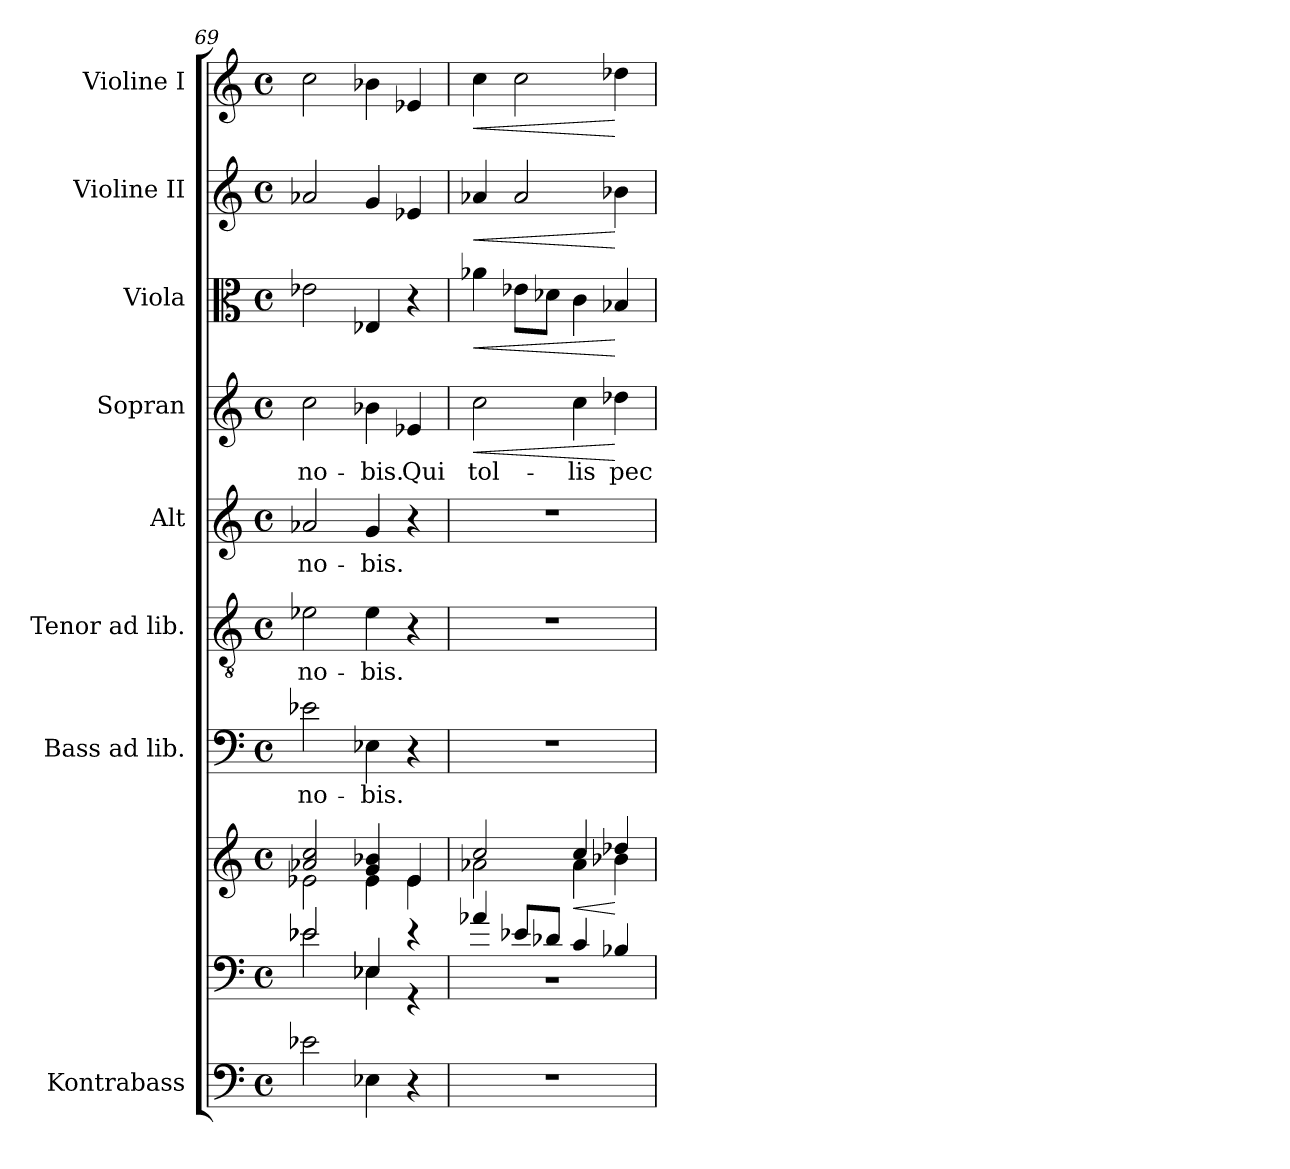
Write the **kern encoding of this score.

**kern	**kern	**kern	**dynam	**kern	**text	**kern	**text	**kern	**text	**kern	**text	**dynam	**kern	**dynam	**kern	**dynam	**kern	**dynam
*part9	*part8	*part8	*part8	*part7	*part7	*part6	*part6	*part5	*part5	*part4	*part4	*part4	*part3	*part3	*part2	*part2	*part1	*part1
*staff10	*staff9	*staff8	*staff8/9	*staff7	*staff7	*staff6	*staff6	*staff5	*staff5	*staff4	*staff4	*staff4	*staff3	*staff3	*staff2	*staff2	*staff1	*staff1
*I"Kontrabass	*	*	*	*I"Bass ad lib.	*	*I"Tenor ad lib.	*	*I"Alt	*	*I"Sopran	*	*	*I"Viola	*	*I"Violine II	*	*I"Violine I	*
*I'Kb.	*	*	*	*I'B.	*	*I'T.	*	*I'A.	*	*I'S.	*	*	*I'Vla.	*	*I'Vl. II	*	*I'Vl. I	*
*clefF4	*clefF4	*clefG2	*	*clefF4	*	*clefGv2	*	*clefG2	*	*clefG2	*	*	*clefC3	*	*clefG2	*	*clefG2	*
*ITrd7c12	*	*	*	*	*	*	*	*	*	*	*	*	*	*	*	*	*	*
*k[]	*k[]	*k[]	*	*k[]	*	*k[]	*	*k[]	*	*k[]	*	*	*k[]	*	*k[]	*	*k[]	*
*C:	*C:	*C:	*	*C:	*	*C:	*	*C:	*	*C:	*	*	*C:	*	*C:	*	*C:	*
*M4/4	*M4/4	*M4/4	*	*M4/4	*	*M4/4	*	*M4/4	*	*M4/4	*	*	*M4/4	*	*M4/4	*	*M4/4	*
*met(c)	*met(c)	*met(c)	*	*met(c)	*	*met(c)	*	*met(c)	*	*met(c)	*	*	*met(c)	*	*met(c)	*	*met(c)	*
=69	=69	=69	=69	=69	=69	=69	=69	=69	=69	=69	=69	=69	=69	=69	=69	=69	=69	=69
*	*^	*^	*	*	*	*	*	*	*	*	*	*	*	*	*	*	*	*
!	!	!	!	!	!	!	!LO:LY:b	!	!LO:LY:b	!	!LO:LY:b	!	!LO:LY:b	!	!	!	!	!	!	!
2E-X\	2e-X/	2e-\	2a-X/ 2cc/	2e-X\	.	2e-X\	no-	2e-X\	no-	2a-X/	no-	2cc\	no-	.	2e-X\	.	2a-X/	.	2cc\	.
!	!	!	!	!	!	!	!LO:LY:b	!	!LO:LY:b	!	!LO:LY:b	!	!LO:LY:b	!	!	!	!	!	!	!
4EE-X\	4E-X/	4E-\	4g/ 4b-X/	4e-\	.	4E-X\	-bis.	4e-\	-bis.	4g/	-bis.	4b-X\	-bis.	.	4E-X/	.	4g/	.	4b-X\	.
!	!	!	!	!	!	!	!	!	!	!	!	!	!LO:LY:b	!	!	!	!	!	!	!
4r	4r	4r	4e-/	4e-\	.	4r	.	4r	.	4r	.	4e-X/	Qui	.	4r	.	4e-X/	.	4e-X/	.
=70	=70	=70	=70	=70	=70	=70	=70	=70	=70	=70	=70	=70	=70	=70	=70	=70	=70	=70	=70	=70
!	!	!	!	!	!	!	!	!	!	!	!	!	!LO:LY:b	!LO:HP:b	!	!LO:HP:b	!	!LO:HP:b	!	!LO:HP:b
1r	4a-X/	1r	2cc/	2a-X\	.	1r	.	1r	.	1r	.	2cc\	tol-	<	4a-X\	<	4a-X/	<	4cc\	<
.	8e-X/L	.	.	.	.	.	.	.	.	.	.	.	.	.	8e-X\L	.	2a-/	.	2cc\	.
.	8d-X/J	.	.	.	.	.	.	.	.	.	.	.	.	.	8d-X\J	.	.	.	.	.
!	!	!	!	!	!LO:HP:b	!	!	!	!	!	!	!	!LO:LY:b	!	!	!	!	!	!	!
.	4c/	.	4cc/	4a-\	<	.	.	.	.	.	.	4cc\	-lis	.	4c\	.	.	.	.	.
!	!	!	!	!	!	!	!	!	!	!	!	!	!LO:LY:b	!	!	!	!	!	!	!
.	4B-X/	.	4dd-X/	4b-X\	[	.	.	.	.	.	.	4dd-X\	pec-	[	4B-X/	[	4b-X\	[	4dd-X\	[
*	*v	*v	*	*	*	*	*	*	*	*	*	*	*	*	*	*	*	*	*	*
*	*	*v	*v	*	*	*	*	*	*	*	*	*	*	*	*	*	*	*	*
=	=	=	=	=	=	=	=	=	=	=	=	=	=	=	=	=	=	=
*-	*-	*-	*-	*-	*-	*-	*-	*-	*-	*-	*-	*-	*-	*-	*-	*-	*-	*-
